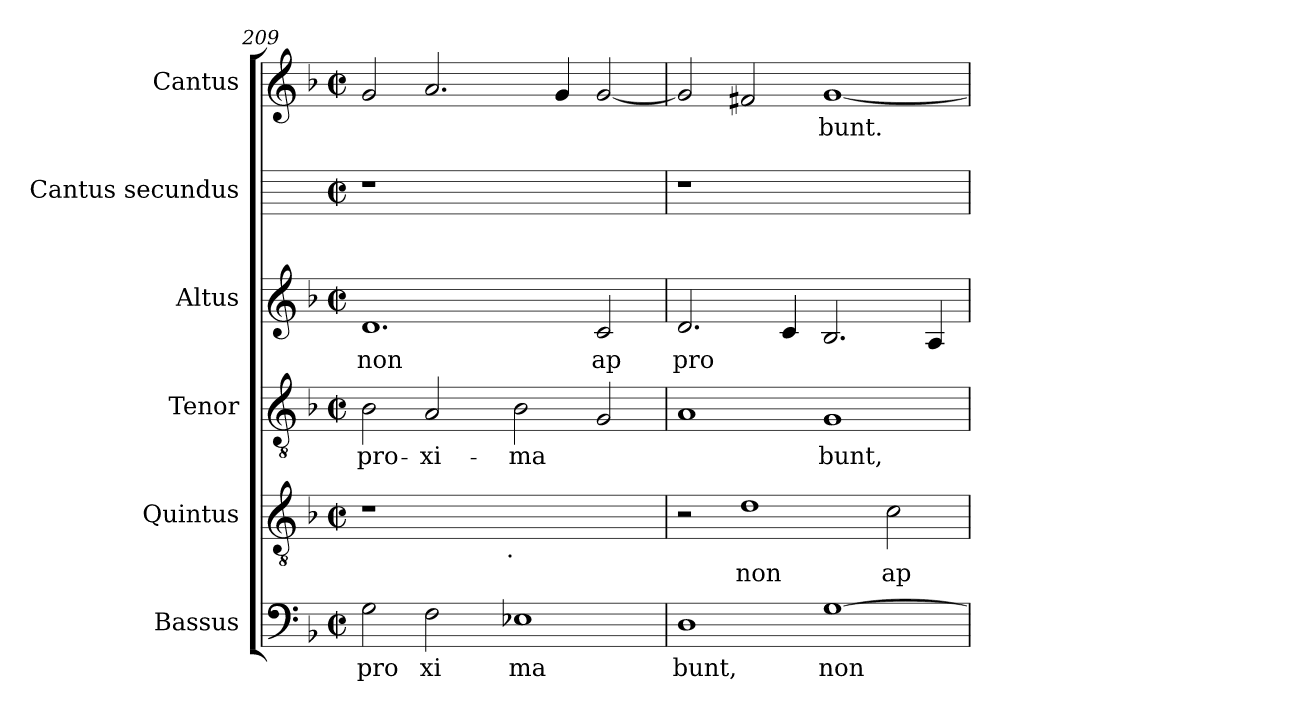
**kern	**text	**kern	**text	**kern	**text	**kern	**text	**kern	**kern	**text
*part6	*part6	*part5	*part5	*part4	*part4	*part3	*part3	*part2	*part1	*part1
*staff6	*staff6	*staff5	*staff5	*staff4	*staff4	*staff3	*staff3	*staff2	*staff1	*staff1
*I"Bassus	*	*I"Quintus	*	*I"Tenor	*	*I"Altus	*	*I"Cantus  secundus	*I"Cantus	*
*I'B	*	*I'Q	*	*I'T	*	*I'A	*	*	*I'C	*
*clefF4	*	*clefGv2	*	*clefGv2	*	*clefG2	*	*	*clefG2	*
*k[b-]	*	*k[b-]	*	*k[b-]	*	*k[b-]	*	*k[]	*k[b-]	*
*F:	*	*F:	*	*F:	*	*F:	*	*C:	*F:	*
*M2/2	*	*M2/2	*	*M2/2	*	*M2/2	*	*M2/2	*M2/2	*
*met(c|)	*	*met(c|)	*	*met(c|)	*	*met(c|)	*	*met(c|)	*met(c|)	*
=209	=209	=209	=209	=209	=209	=209	=209	=209	=209	=209
!	!LO:LY:b:cj	!	!	!	!LO:LY:b:cj	!	!LO:LY:b:cj	!	!	!LO:LY:b:cj
*	*	*^	*	*	*	*	*	*	*	*
2G\	pro	1r	2ryy	.	2B-\	-pro-	1.d	non	1r	2g/	--
!	!LO:LY:b:cj	!	!	!	!	!LO:LY:b:cj	!	!	!	!	!LO:LY:b:cj
2F\	xi	.	4ryy	.	2A/	-xi-	.	.	.	2.a/	--
.	.	.	8...ryy	.	.	.	.	.	.	.	.
!	!	!	!LO:TX:b:t=.	!	!	!	!	!	!	!	!
.	.	.	1ryy	.	.	.	.	.	.	.	.
!	!LO:LY:b:cj	!	!	!	!	!LO:LY:b:cj	!	!	!	!	!
1E-X	ma	1ryy	.	.	2B-\	-ma-	.	.	1ryy	.	.
!	!	!	!	!	!	!	!	!	!	!	!LO:LY:b:cj
.	.	.	.	.	.	.	.	.	.	4g/	--
!	!	!	!	!	!	!LO:LY:b:cj	!	!LO:LY:b:cj	!	!	!LO:LY:b:cj
.	.	.	.	.	2G/	--	2c/	ap	.	[<2g/	--
.	.	.	64ryy	.	.	.	.	.	.	.	.
=210	=210	=210	=210	=210	=210	=210	=210	=210	=210	=210	=210
!	!LO:LY:b:cj	!	!	!	!	!LO:LY:b:cj	!	!LO:LY:b:cj	!	!	!LO:LY:b:cj
*	*	*v	*v	*	*	*	*	*	*	*	*
1D	bunt,	2r	.	1A	--	2.d/	pro	1r	2g/]	--
!	!	!	!LO:LY:b:cj	!	!	!	!	!	!	!LO:LY:b:cj
.	.	1d	non	.	.	.	.	.	2f#/	--
!	!	!	!	!	!	!	!LO:LY:b:cj	!	!	!
.	.	.	.	.	.	4c/	.	.	.	.
!	!LO:LY:b:cj	!	!	!	!LO:LY:b:cj	!	!LO:LY:b:cj	!	!	!LO:LY:b:cj
[>1G	non	.	.	1G	-bunt,	2.B-/	.	1ryy	[<1g	-bunt.
!	!	!	!LO:LY:b:cj	!	!	!	!	!	!	!
.	.	2c\	ap-	.	.	.	.	.	.	.
!	!	!	!	!	!	!	!LO:LY:b:cj	!	!	!
.	.	.	.	.	.	4A/	.	.	.	.
=	=	=	=	=	=	=	=	=	=	=
*-	*-	*-	*-	*-	*-	*-	*-	*-	*-	*-
